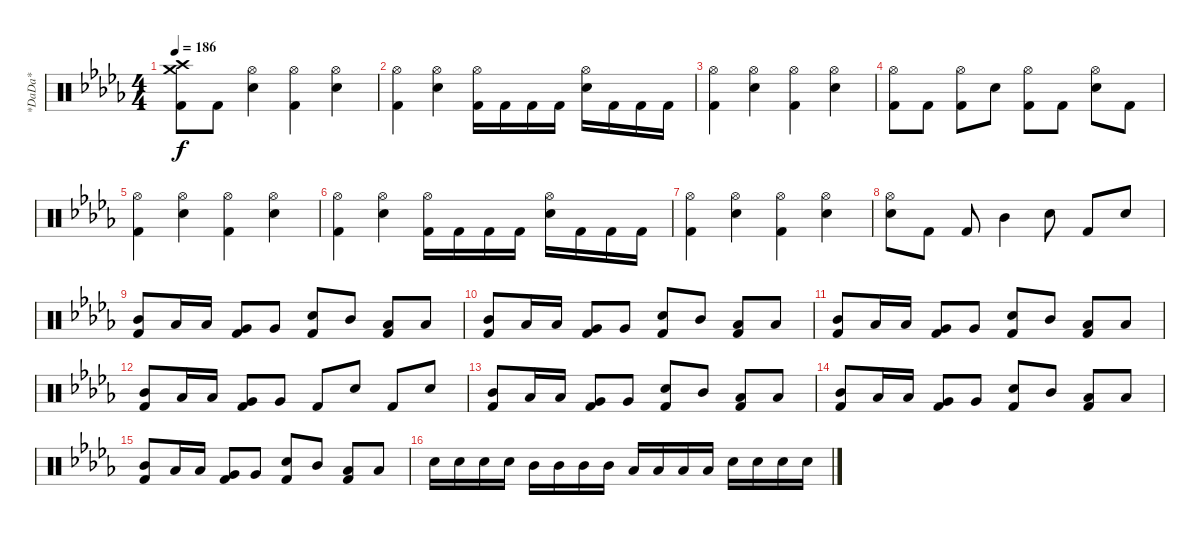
\track ("*DaDa*" "*DaDa*") {instrument percussion}
\staff {score}
\articulation defaults
\ts (4 4)
\tempo 186
\clef neutral
\ks db
("Crash medium (hit)" "Crash high (hit)" "Kick (hit) 2").8{dy f} "Kick (hit) 2".8 ("Hi-Hat (open)" "Electric Snare (hit)").4 ("Hi-Hat (open)" "Kick (hit) 2").4 ("Hi-Hat (open)" "Electric Snare (hit)").4 |
("Hi-Hat (open)" "Kick (hit) 2").4 ("Hi-Hat (open)" "Electric Snare (hit)").4 ("Hi-Hat (open)" "Kick (hit) 2").16 "Kick (hit) 2".16 "Kick (hit) 2".16 "Kick (hit) 2".16 ("Hi-Hat (open)" "Electric Snare (hit)").16 "Kick (hit) 2".16 "Kick (hit) 2".16 "Kick (hit) 2".16 |
("Hi-Hat (open)" "Kick (hit) 2").4 ("Hi-Hat (open)" "Electric Snare (hit)").4 ("Hi-Hat (open)" "Kick (hit) 2").4 ("Hi-Hat (open)" "Electric Snare (hit)").4 |
("Hi-Hat (open)" "Kick (hit) 2").8 "Kick (hit) 2".8 ("Hi-Hat (open)" "Kick (hit) 2").8 "Electric Snare (hit)".8 ("Hi-Hat (open)" "Kick (hit) 2").8 "Kick (hit) 2".8 ("Hi-Hat (open)" "Electric Snare (hit)").8 "Kick (hit) 2".8 |
("Hi-Hat (open)" "Kick (hit) 2").4 ("Hi-Hat (open)" "Electric Snare (hit)").4 ("Hi-Hat (open)" "Kick (hit) 2").4 ("Hi-Hat (open)" "Electric Snare (hit)").4 |
("Hi-Hat (open)" "Kick (hit) 2").4 ("Hi-Hat (open)" "Electric Snare (hit)").4 ("Hi-Hat (open)" "Kick (hit) 2").16 "Kick (hit) 2".16 "Kick (hit) 2".16 "Kick (hit) 2".16 ("Hi-Hat (open)" "Electric Snare (hit)").16 "Kick (hit) 2".16 "Kick (hit) 2".16 "Kick (hit) 2".16 |
("Hi-Hat (open)" "Kick (hit) 2").4 ("Hi-Hat (open)" "Electric Snare (hit)").4 ("Hi-Hat (open)" "Kick (hit) 2").4 ("Hi-Hat (open)" "Electric Snare (hit)").4 |
("Hi-Hat (open)" "Electric Snare (hit)").8 "Kick (hit) 2".8 "Kick (hit) 2".8 "Mid Tom (hit)".4 "Electric Snare (hit)".8 "Kick (hit) 2".8 "Electric Snare (hit)".8 |
("Mid Tom (hit)" "Kick (hit) 2").8 "Low Tom (hit)".16 "Low Tom (hit)".16 ("Very Low Tom (hit)" "Kick (hit) 2").8 "Very Low Tom (hit)".8 ("Electric Snare (hit)" "Kick (hit) 2").8 "Mid Tom (hit)".8 ("Low Tom (hit)" "Kick (hit) 2").8 "Low Tom (hit)".8 |
("Mid Tom (hit)" "Kick (hit) 2").8 "Low Tom (hit)".16 "Low Tom (hit)".16 ("Very Low Tom (hit)" "Kick (hit) 2").8 "Very Low Tom (hit)".8 ("Electric Snare (hit)" "Kick (hit) 2").8 "Mid Tom (hit)".8 ("Low Tom (hit)" "Kick (hit) 2").8 "Low Tom (hit)".8 |
("Mid Tom (hit)" "Kick (hit) 2").8 "Low Tom (hit)".16 "Low Tom (hit)".16 ("Very Low Tom (hit)" "Kick (hit) 2").8 "Very Low Tom (hit)".8 ("Electric Snare (hit)" "Kick (hit) 2").8 "Mid Tom (hit)".8 ("Low Tom (hit)" "Kick (hit) 2").8 "Low Tom (hit)".8 |
("Mid Tom (hit)" "Kick (hit) 2").8 "Low Tom (hit)".16 "Low Tom (hit)".16 ("Very Low Tom (hit)" "Kick (hit) 2").8 "Very Low Tom (hit)".8 "Kick (hit) 2".8 "Electric Snare (hit)".8 "Kick (hit) 2".8 "Electric Snare (hit)".8 |
("Mid Tom (hit)" "Kick (hit) 2").8 "Low Tom (hit)".16 "Low Tom (hit)".16 ("Very Low Tom (hit)" "Kick (hit) 2").8 "Very Low Tom (hit)".8 ("Electric Snare (hit)" "Kick (hit) 2").8 "Mid Tom (hit)".8 ("Low Tom (hit)" "Kick (hit) 2").8 "Low Tom (hit)".8 |
("Mid Tom (hit)" "Kick (hit) 2").8 "Low Tom (hit)".16 "Low Tom (hit)".16 ("Very Low Tom (hit)" "Kick (hit) 2").8 "Very Low Tom (hit)".8 ("Electric Snare (hit)" "Kick (hit) 2").8 "Mid Tom (hit)".8 ("Low Tom (hit)" "Kick (hit) 2").8 "Low Tom (hit)".8 |
("Mid Tom (hit)" "Kick (hit) 2").8 "Low Tom (hit)".16 "Low Tom (hit)".16 ("Very Low Tom (hit)" "Kick (hit) 2").8 "Very Low Tom (hit)".8 ("Electric Snare (hit)" "Kick (hit) 2").8 "Mid Tom (hit)".8 ("Low Tom (hit)" "Kick (hit) 2").8 "Low Tom (hit)".8 |
"Electric Snare (hit)".16 "Electric Snare (hit)".16 "Electric Snare (hit)".16 "Electric Snare (hit)".16 "Mid Tom (hit)".16 "Mid Tom (hit)".16 "Mid Tom (hit)".16 "Mid Tom (hit)".16 "Low Tom (hit)".16 "Low Tom (hit)".16 "Low Tom (hit)".16 "Low Tom (hit)".16 "Electric Snare (hit)".16 "Electric Snare (hit)".16 "Electric Snare (hit)".16 "Electric Snare (hit)".16
